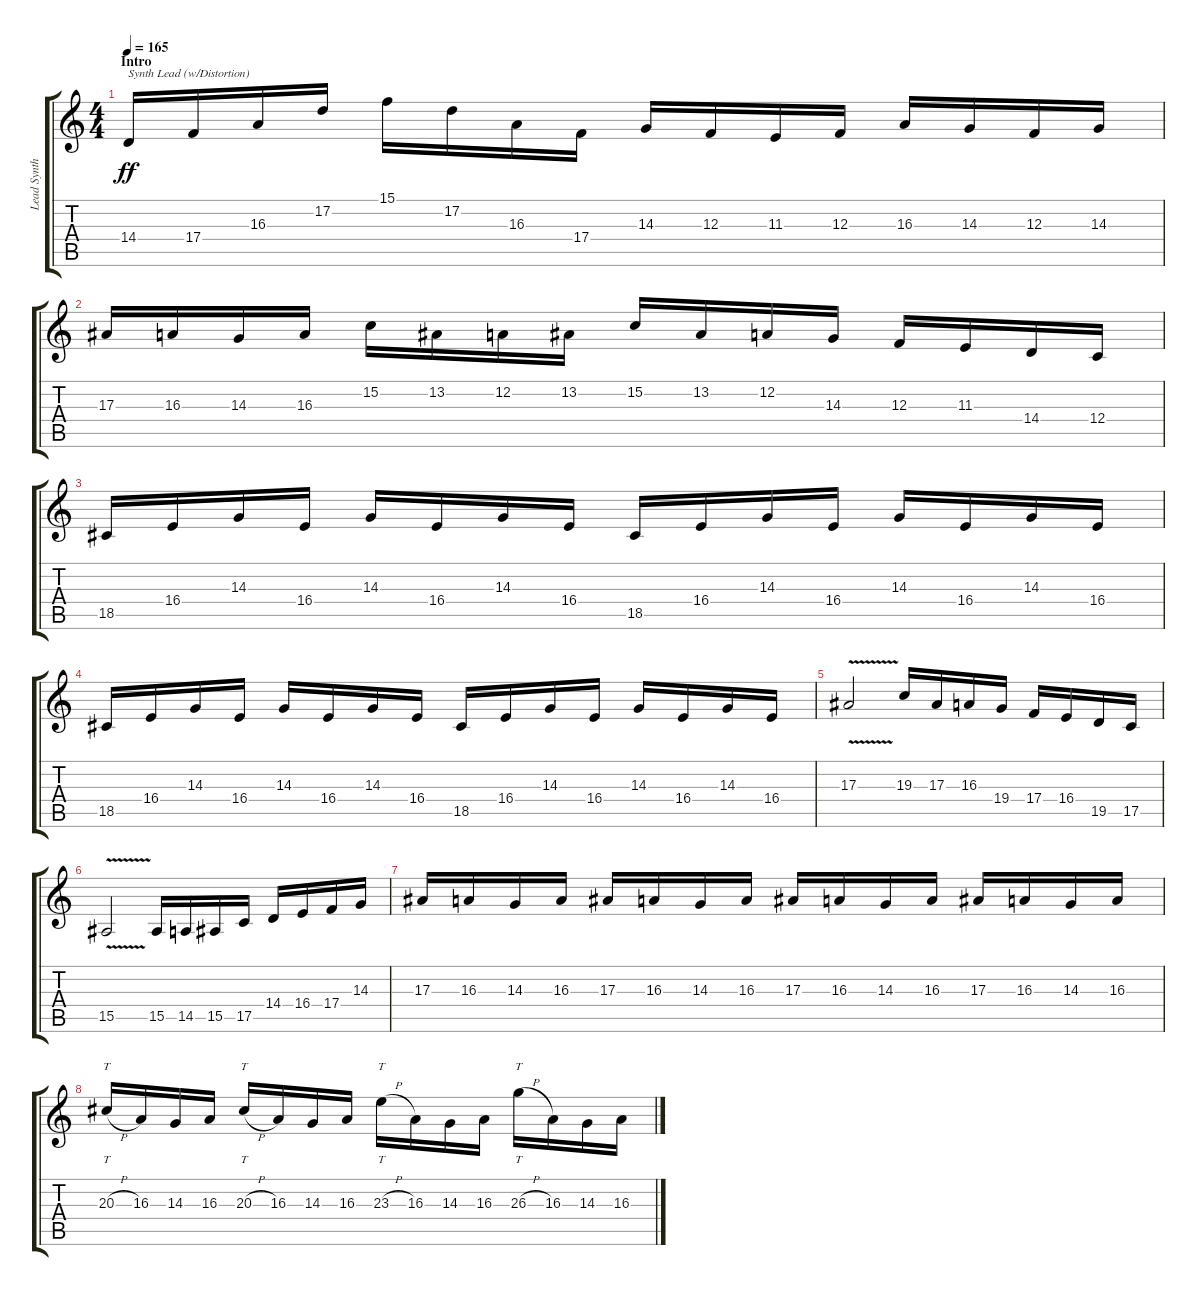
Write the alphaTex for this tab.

\track ("Lead Synth" "Lead Synth") {instrument lead1square}
\staff {score tabs}
\tuning (D4 A3 F3 C3 G2 D2) {hide}
\ts (4 4)
\section ("" "Intro")
\tempo 165
\clef g2
\ks c
14.4.16{txt "Synth Lead (w/Distortion)" dy ff balance 8 instrument lead1square} 17.4.16 16.3.16 17.2.16 15.1.16 17.2.16 16.3.16 17.4.16 14.3.16 12.3.16 11.3.16 12.3.16 16.3.16 14.3.16 12.3.16 14.3.16 |
17.3.16 16.3.16 14.3.16 16.3.16 15.2.16 13.2.16 12.2.16 13.2.16 15.2.16 13.2.16 12.2.16 14.3.16 12.3.16 11.3.16 14.4.16 12.4.16 |
18.5.16 16.4.16 14.3.16 16.4.16 14.3.16 16.4.16 14.3.16 16.4.16 18.5.16 16.4.16 14.3.16 16.4.16 14.3.16 16.4.16 14.3.16 16.4.16 |
18.5.16 16.4.16 14.3.16 16.4.16 14.3.16 16.4.16 14.3.16 16.4.16 18.5.16 16.4.16 14.3.16 16.4.16 14.3.16 16.4.16 14.3.16 16.4.16 |
17.3{v}.2 19.3.16 17.3.16 16.3.16 19.4.16 17.4.16 16.4.16 19.5.16 17.5.16 |
15.5{v}.2 15.5.16 14.5.16 15.5.16 17.5.16 14.4.16 16.4.16 17.4.16 14.3.16 |
17.3.16 16.3.16 14.3.16 16.3.16 17.3.16 16.3.16 14.3.16 16.3.16 17.3.16 16.3.16 14.3.16 16.3.16 17.3.16 16.3.16 14.3.16 16.3.16 |
20.3{h}.16{tt} 16.3.16 14.3.16 16.3.16 20.3{h}.16{tt} 16.3.16 14.3.16 16.3.16 23.3{h}.16{tt} 16.3.16 14.3.16 16.3.16 26.3{h}.16{tt} 16.3.16 14.3.16 16.3.16
